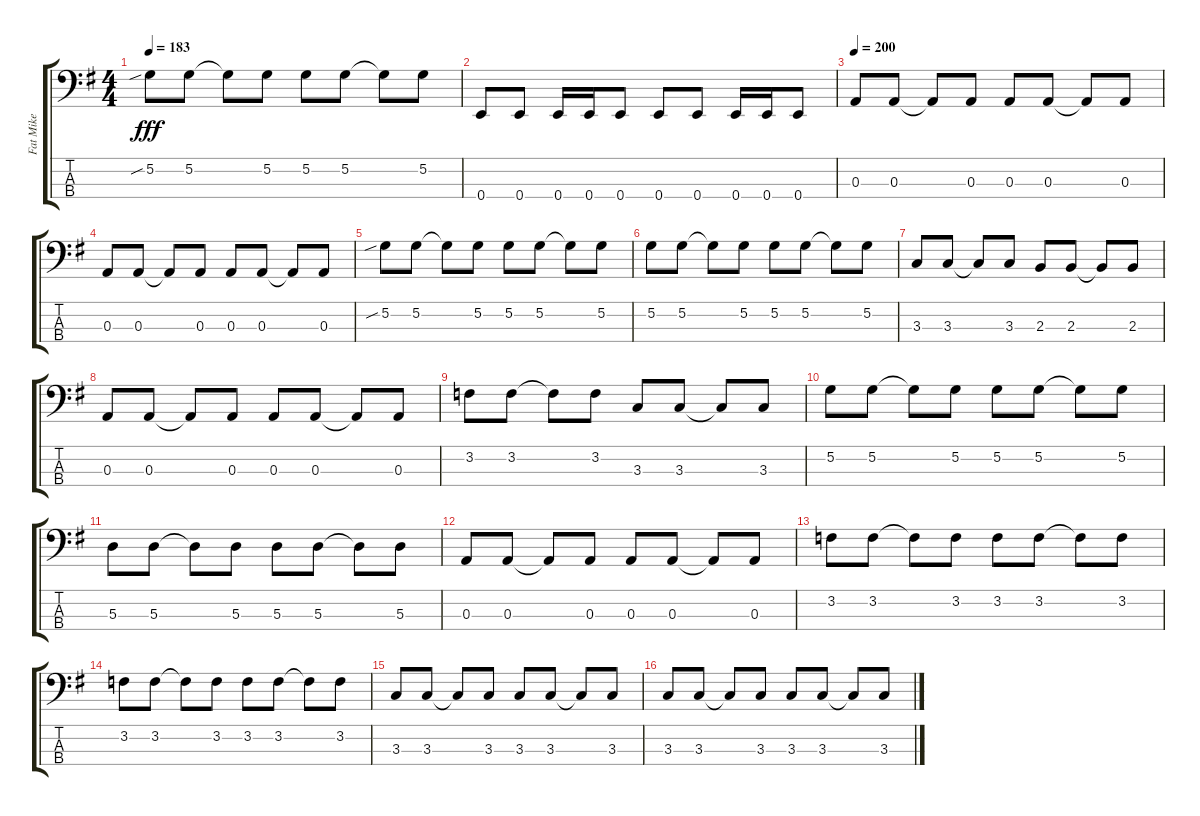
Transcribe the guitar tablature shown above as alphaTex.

\track ("Fat Mike" "Fat Mike") {instrument electricbasspick}
\staff {score tabs}
\tuning (G2 D2 A1 E1) {hide}
\ts (4 4)
\tempo 183
\clef f4
\ks eminor
5.2{sib}.8{dy fff} 5.2.8 5.2{t}.8 5.2.8 5.2.8 5.2.8 5.2{t}.8 5.2.8 |
0.4.8 0.4.8 0.4.16 0.4.16 0.4.8 0.4.8 0.4.8 0.4.16 0.4.16 0.4.8 |
\tempo 200
0.3.8 0.3.8 0.3{t}.8 0.3.8 0.3.8 0.3.8 0.3{t}.8 0.3.8 |
0.3.8 0.3.8 0.3{t}.8 0.3.8 0.3.8 0.3.8 0.3{t}.8 0.3.8 |
5.2{sib}.8 5.2.8 5.2{t}.8 5.2.8 5.2.8 5.2.8 5.2{t}.8 5.2.8 |
5.2.8 5.2.8 5.2{t}.8 5.2.8 5.2.8 5.2.8 5.2{t}.8 5.2.8 |
3.3.8 3.3.8 3.3{t}.8 3.3.8 2.3.8 2.3.8 2.3{t}.8 2.3.8 |
0.3.8 0.3.8 0.3{t}.8 0.3.8 0.3.8 0.3.8 0.3{t}.8 0.3.8 |
3.2.8 3.2.8 3.2{t}.8 3.2.8 3.3.8 3.3.8 3.3{t}.8 3.3.8 |
5.2.8 5.2.8 5.2{t}.8 5.2.8 5.2.8 5.2.8 5.2{t}.8 5.2.8 |
5.3.8 5.3.8 5.3{t}.8 5.3.8 5.3.8 5.3.8 5.3{t}.8 5.3.8 |
0.3.8 0.3.8 0.3{t}.8 0.3.8 0.3.8 0.3.8 0.3{t}.8 0.3.8 |
3.2.8 3.2.8 3.2{t}.8 3.2.8 3.2.8 3.2.8 3.2{t}.8 3.2.8 |
3.2.8 3.2.8 3.2{t}.8 3.2.8 3.2.8 3.2.8 3.2{t}.8 3.2.8 |
3.3.8 3.3.8 3.3{t}.8 3.3.8 3.3.8 3.3.8 3.3{t}.8 3.3.8 |
3.3.8 3.3.8 3.3{t}.8 3.3.8 3.3.8 3.3.8 3.3{t}.8 3.3.8
